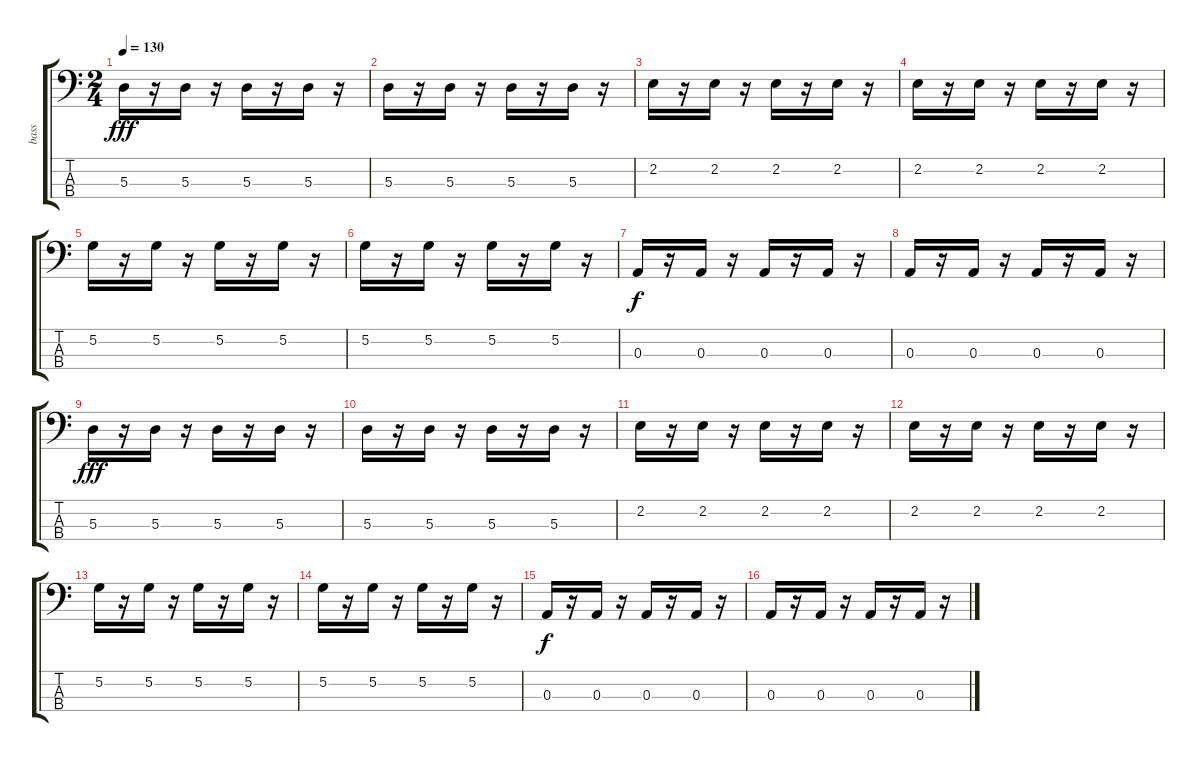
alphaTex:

\track ("bass" "bass") {solo instrument electricbassfinger}
\staff {score tabs}
\tuning (G2 D2 A1 E1) {hide}
\ts (2 4)
\tempo 130
\clef f4
\ks c
5.3.16{dy fff} r.16 5.3.16 r.16 5.3.16 r.16 5.3.16 r.16 |
5.3.16 r.16 5.3.16 r.16 5.3.16 r.16 5.3.16 r.16 |
2.2.16 r.16 2.2.16 r.16 2.2.16 r.16 2.2.16 r.16 |
2.2.16 r.16 2.2.16 r.16 2.2.16 r.16 2.2.16 r.16 |
5.2.16 r.16 5.2.16 r.16 5.2.16 r.16 5.2.16 r.16 |
5.2.16 r.16 5.2.16 r.16 5.2.16 r.16 5.2.16 r.16 |
0.3.16{dy f} r.16 0.3.16 r.16 0.3.16 r.16 0.3.16 r.16 |
0.3.16 r.16 0.3.16 r.16 0.3.16 r.16 0.3.16 r.16 |
5.3.16{dy fff} r.16 5.3.16 r.16 5.3.16 r.16 5.3.16 r.16 |
5.3.16 r.16 5.3.16 r.16 5.3.16 r.16 5.3.16 r.16 |
2.2.16 r.16 2.2.16 r.16 2.2.16 r.16 2.2.16 r.16 |
2.2.16 r.16 2.2.16 r.16 2.2.16 r.16 2.2.16 r.16 |
5.2.16 r.16 5.2.16 r.16 5.2.16 r.16 5.2.16 r.16 |
5.2.16 r.16 5.2.16 r.16 5.2.16 r.16 5.2.16 r.16 |
0.3.16{dy f} r.16 0.3.16 r.16 0.3.16 r.16 0.3.16 r.16 |
0.3.16 r.16 0.3.16 r.16 0.3.16 r.16 0.3.16 r.16
